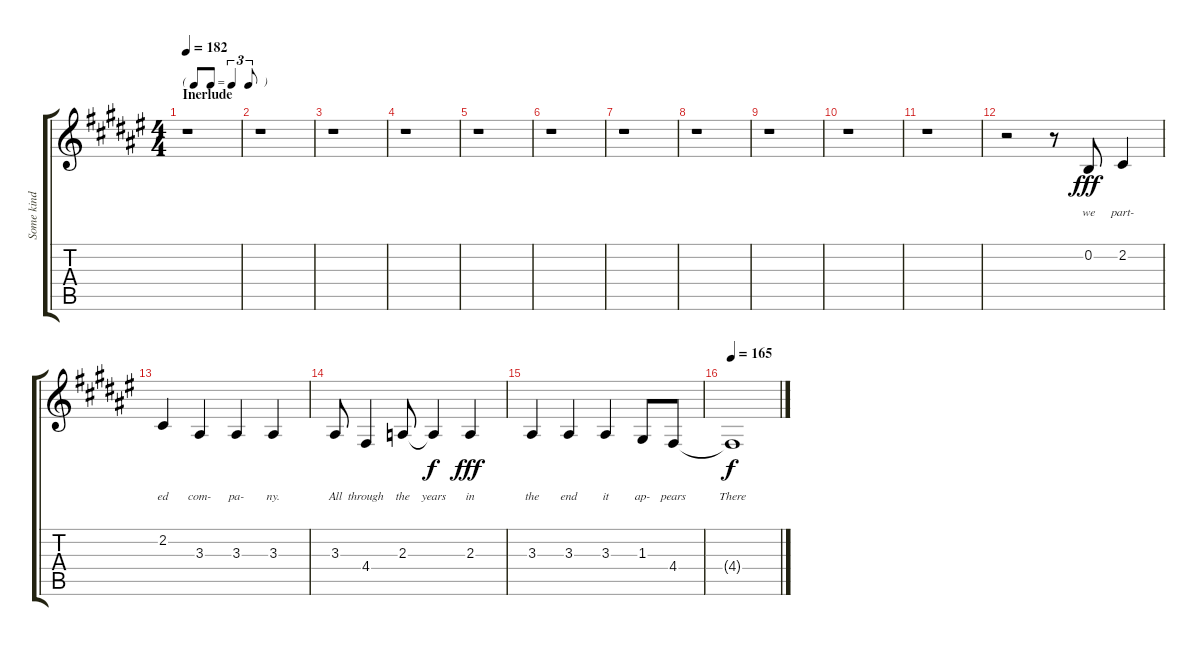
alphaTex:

\track ("Some kind of vocal interpretations" "Some kind ") {instrument lead6voice}
\staff {score tabs}
\tuning (E4 B3 G3 D3 A2 E2) {hide}
\ts (4 4)
\tf triplet8th
\section ("" "Inerlude")
\tempo 182
\clef g2
\ks f#
r.1{dy f} |
r.1 |
r.1 |
r.1 |
r.1 |
r.1 |
r.1 |
r.1 |
r.1 |
r.1 |
r.1 |
r.2 r.8 0.2.8{lyrics (0 "") lyrics (1 "") lyrics (2 "we") lyrics (3 "") lyrics (4 "") dy fff} 2.2.4{lyrics (0 "") lyrics (1 "") lyrics (2 "part-") lyrics (3 "") lyrics (4 "")} |
2.2.4{lyrics (0 "") lyrics (1 "") lyrics (2 "ed") lyrics (3 "") lyrics (4 "")} 3.3.4{lyrics (0 "") lyrics (1 "") lyrics (2 "com-") lyrics (3 "") lyrics (4 "")} 3.3.4{lyrics (0 "") lyrics (1 "") lyrics (2 "pa-") lyrics (3 "") lyrics (4 "")} 3.3.4{lyrics (0 "") lyrics (1 "") lyrics (2 "ny.") lyrics (3 "") lyrics (4 "")} |
3.3.8{lyrics (0 "") lyrics (1 "") lyrics (2 "All") lyrics (3 "") lyrics (4 "")} 4.4.4{lyrics (0 "") lyrics (1 "") lyrics (2 "through") lyrics (3 "") lyrics (4 "")} 2.3.8{lyrics (0 "") lyrics (1 "") lyrics (2 "the") lyrics (3 "") lyrics (4 "")} 2.3{t}.4{lyrics (0 "") lyrics (1 "") lyrics (2 "years") lyrics (3 "") lyrics (4 "") dy f} 2.3.4{lyrics (0 "") lyrics (1 "") lyrics (2 "in") lyrics (3 "") lyrics (4 "") dy fff} |
3.3.4{lyrics (0 "") lyrics (1 "") lyrics (2 "the") lyrics (3 "") lyrics (4 "")} 3.3.4{lyrics (0 "") lyrics (1 "") lyrics (2 "end") lyrics (3 "") lyrics (4 "")} 3.3.4{lyrics (0 "") lyrics (1 "") lyrics (2 "it") lyrics (3 "") lyrics (4 "")} 1.3.8{lyrics (0 "") lyrics (1 "") lyrics (2 "ap-") lyrics (3 "") lyrics (4 "")} 4.4.8{lyrics (0 "") lyrics (1 "") lyrics (2 "pears") lyrics (3 "") lyrics (4 "")} |
\tempo 165
4.4{t}.1{lyrics (0 "") lyrics (1 "") lyrics (2 "There") lyrics (3 "") lyrics (4 "") dy f}
